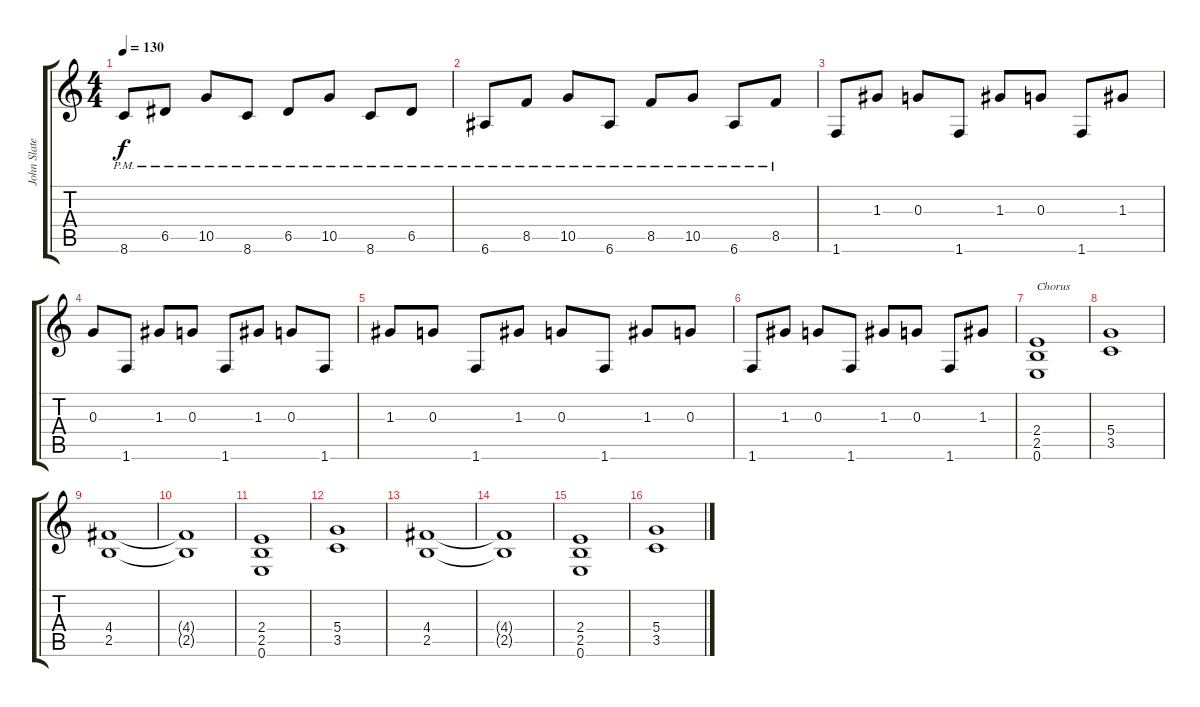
\track ("John Slater" "John Slate") {instrument electricguitarclean}
\staff {score tabs}
\tuning (E4 B3 G3 D3 A2 E2) {hide}
\ts (4 4)
\tempo 130
\clef g2
\ks c
8.6{pm}.8{dy f instrument distortionguitar} 6.5{pm}.8 10.5{pm}.8 8.6{pm}.8 6.5{pm}.8 10.5{pm}.8 8.6{pm}.8 6.5{pm}.8 |
6.6{pm}.8{instrument distortionguitar} 8.5{pm}.8 10.5{pm}.8 6.6{pm}.8 8.5{pm}.8 10.5{pm}.8 6.6{pm}.8 8.5{pm}.8 |
1.6.8{instrument distortionguitar} 1.3.8 0.3.8 1.6.8 1.3.8 0.3.8 1.6.8 1.3.8 |
0.3.8{instrument distortionguitar} 1.6.8 1.3.8 0.3.8 1.6.8 1.3.8 0.3.8 1.6.8 |
1.3.8{instrument distortionguitar} 0.3.8 1.6.8 1.3.8 0.3.8 1.6.8 1.3.8 0.3.8 |
1.6.8{instrument distortionguitar} 1.3.8 0.3.8 1.6.8 1.3.8 0.3.8 1.6.8 1.3.8 |
(2.4 2.5 0.6).1{txt "Chorus" instrument distortionguitar} |
(5.4 3.5).1{instrument distortionguitar} |
(4.4 2.5).1{instrument distortionguitar} |
(4.4{t} 2.5{t}).1 |
(2.4 2.5 0.6).1{instrument distortionguitar} |
(5.4 3.5).1{instrument distortionguitar} |
(4.4 2.5).1{instrument distortionguitar} |
(4.4{t} 2.5{t}).1 |
(2.4 2.5 0.6).1{instrument distortionguitar} |
(5.4 3.5).1{instrument distortionguitar}
